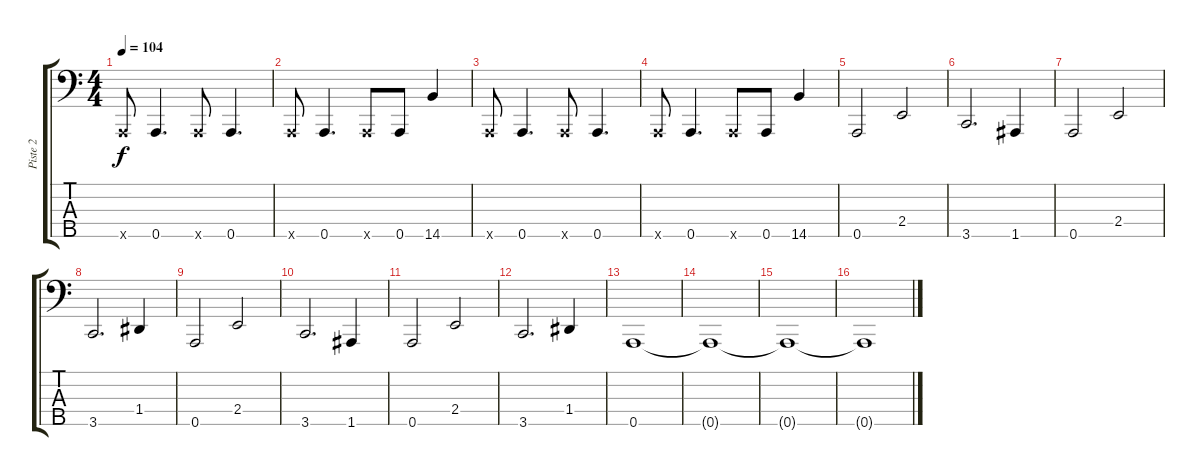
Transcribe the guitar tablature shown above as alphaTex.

\track ("Piste 2" "Piste 2") {instrument slapbass1}
\staff {score tabs}
\tuning (F2 C2 G1 D1 A0) {hide}
\ts (4 4)
\tempo 104
\clef f4
\ks c
0.5{x}.8{dy f} 0.5.4{d} 0.5{x}.8 0.5.4{d} |
0.5{x}.8 0.5.4{d} 0.5{x}.8 0.5.8 14.5.4 |
0.5{x}.8 0.5.4{d} 0.5{x}.8 0.5.4{d} |
0.5{x}.8 0.5.4{d} 0.5{x}.8 0.5.8 14.5.4 |
0.5.2 2.4.2 |
3.5.2{d} 1.5.4 |
0.5.2 2.4.2 |
3.5.2{d} 1.4.4 |
0.5.2 2.4.2 |
3.5.2{d} 1.5.4 |
0.5.2 2.4.2 |
3.5.2{d} 1.4.4 |
0.5.1 |
0.5{t}.1 |
0.5{t}.1 |
0.5{t}.1
